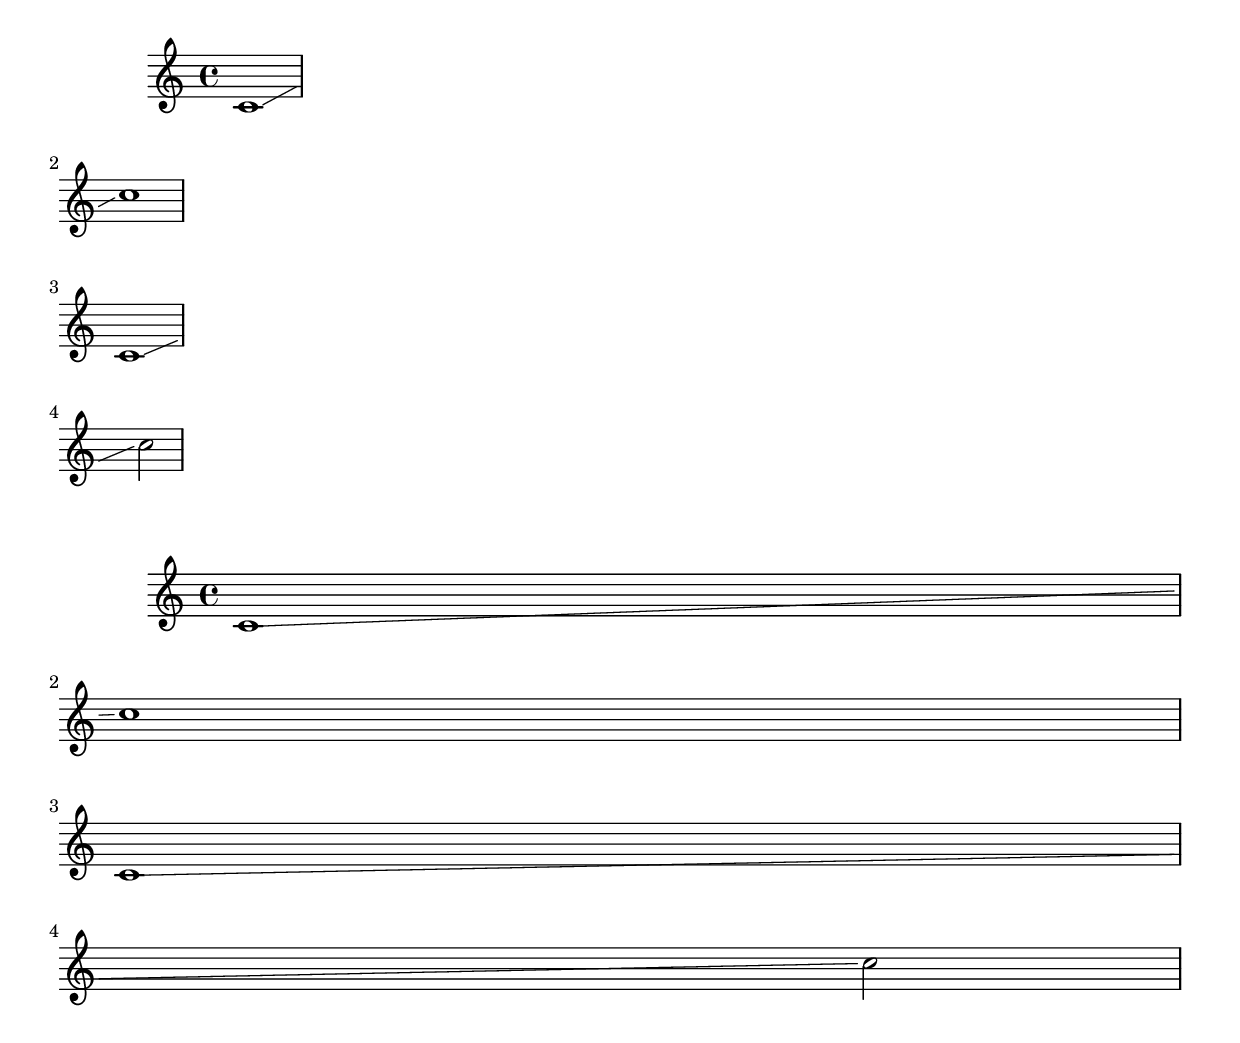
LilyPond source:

\version "2.16.0"

\header {
  texidoc = "Broken glissandi anticipate the pitch on the next line."
}

\score {
 \relative c' {
   \override Glissando #'after-line-breaking = ##t
   \override Glissando #'breakable = ##t
   c1\glissando
   \break
   c'1
   \break
   c,1\glissando
   \break
   s2 c'2
 }
 \layout {
   ragged-right = ##t
 }
}

\score {
 \relative c' {
   \override Glissando #'after-line-breaking = ##t
   \override Glissando #'breakable = ##t
   c1\glissando
   \break
   c'1
   \break
   c,1\glissando
   \break
   s2 c'2
 }
}
